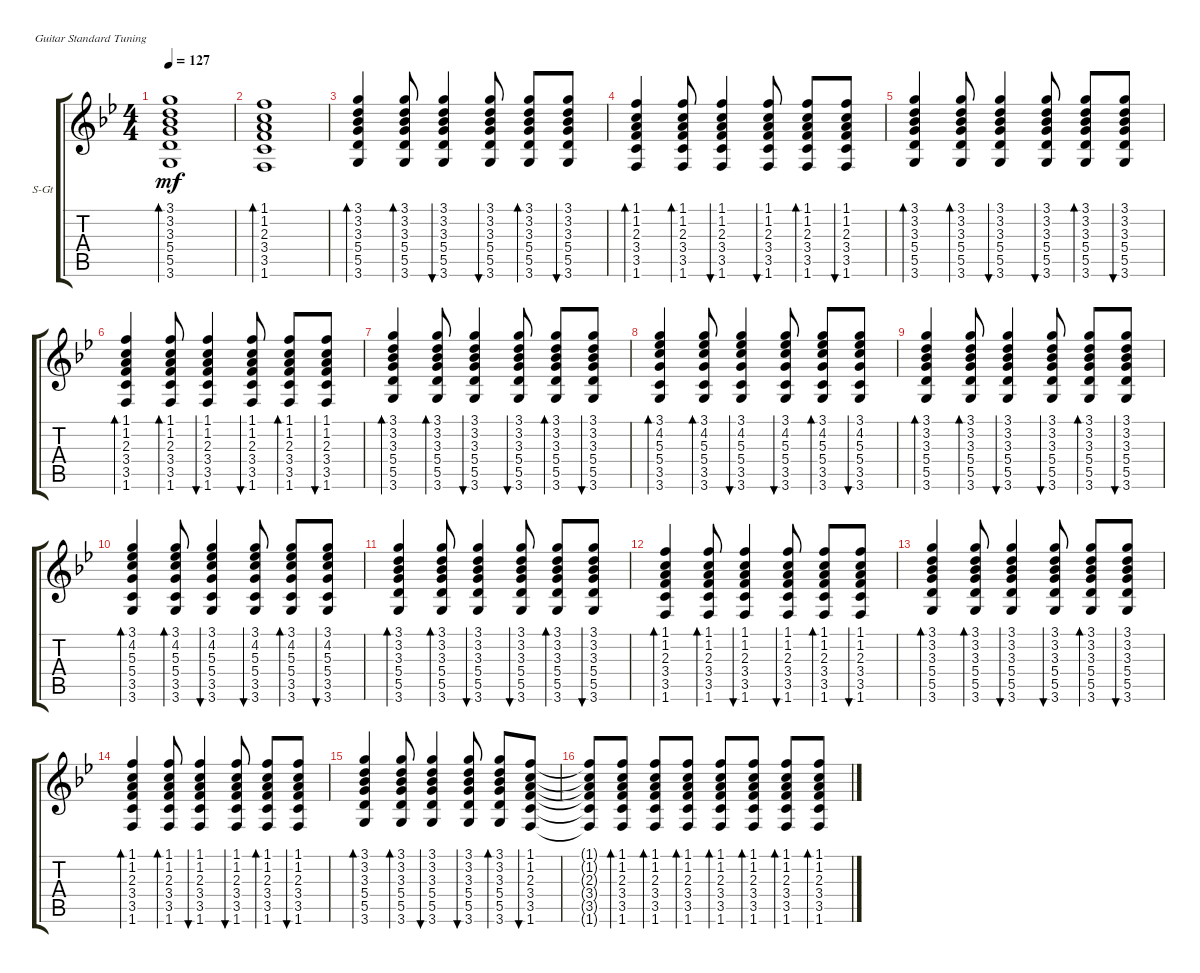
\defaultSystemsLayout 4
\bracketExtendMode groupsimilarinstruments
\firstSystemTrackNameOrientation horizontal
\otherSystemsTrackNameOrientation horizontal
\track ("Steel Guitar" "S-Gt") {instrument acousticguitarsteel}
\staff {score tabs}
\tuning (E4 B3 G3 D3 A2 E2)
\ts (4 4)
\tempo 127
\clef g2
\ks gminor
(3.6 5.5 5.4 3.3 3.2 3.1).1{bd 30 dy mf} |
(1.6 3.5 3.4 2.3 1.2 1.1).1{bd 30} |
(3.6 5.5 5.4 3.3 3.2 3.1).4{bd 30} (3.6 5.5 5.4 3.3 3.2 3.1).8{bd 30} (3.6 5.5 5.4 3.3 3.2 3.1).4{bu 30} (3.6 5.5 5.4 3.3 3.2 3.1).8{bu 30} (3.6 5.5 5.4 3.3 3.2 3.1).8{bd 30} (3.6 5.5 5.4 3.3 3.2 3.1).8{bu 30} |
(1.6 3.5 3.4 2.3 1.2 1.1).4{bd 30} (1.6 3.5 3.4 2.3 1.2 1.1).8{bd 30} (1.6 3.5 3.4 2.3 1.2 1.1).4{bu 30} (1.6 3.5 3.4 2.3 1.2 1.1).8{bu 30} (1.6 3.5 3.4 2.3 1.2 1.1).8{bd 30} (1.6 3.5 3.4 2.3 1.2 1.1).8{bu 30} |
(3.6 5.5 5.4 3.3 3.2 3.1).4{bd 30} (3.6 5.5 5.4 3.3 3.2 3.1).8{bd 30} (3.6 5.5 5.4 3.3 3.2 3.1).4{bu 30} (3.6 5.5 5.4 3.3 3.2 3.1).8{bu 30} (3.6 5.5 5.4 3.3 3.2 3.1).8{bd 30} (3.6 5.5 5.4 3.3 3.2 3.1).8{bu 30} |
(1.6 3.5 3.4 2.3 1.2 1.1).4{bd 30} (1.6 3.5 3.4 2.3 1.2 1.1).8{bd 30} (1.6 3.5 3.4 2.3 1.2 1.1).4{bu 30} (1.6 3.5 3.4 2.3 1.2 1.1).8{bu 30} (1.6 3.5 3.4 2.3 1.2 1.1).8{bd 30} (1.6 3.5 3.4 2.3 1.2 1.1).8{bu 30} |
(3.6 5.5 5.4 3.3 3.2 3.1).4{bd 30} (3.6 5.5 5.4 3.3 3.2 3.1).8{bd 30} (3.6 5.5 5.4 3.3 3.2 3.1).4{bu 30} (3.6 5.5 5.4 3.3 3.2 3.1).8{bu 30} (3.6 5.5 5.4 3.3 3.2 3.1).8{bd 30} (3.6 5.5 5.4 3.3 3.2 3.1).8{bu 30} |
(3.6 3.5 5.4 5.3 4.2 3.1).4{bd 30} (3.6 3.5 5.4 5.3 4.2 3.1).8{bd 30} (3.6 3.5 5.4 5.3 4.2 3.1).4{bu 30} (3.6 3.5 5.4 5.3 4.2 3.1).8{bu 30} (3.6 3.5 5.4 5.3 4.2 3.1).8{bd 30} (3.6 3.5 5.4 5.3 4.2 3.1).8{bu 30} |
(3.6 5.5 5.4 3.3 3.2 3.1).4{bd 30} (3.6 5.5 5.4 3.3 3.2 3.1).8{bd 30} (3.6 5.5 5.4 3.3 3.2 3.1).4{bu 30} (3.6 5.5 5.4 3.3 3.2 3.1).8{bu 30} (3.6 5.5 5.4 3.3 3.2 3.1).8{bd 30} (3.6 5.5 5.4 3.3 3.2 3.1).8{bu 30} |
(3.6 3.5 5.4 5.3 4.2 3.1).4{bd 30} (3.6 3.5 5.4 5.3 4.2 3.1).8{bd 30} (3.6 3.5 5.4 5.3 4.2 3.1).4{bu 30} (3.6 3.5 5.4 5.3 4.2 3.1).8{bu 30} (3.6 3.5 5.4 5.3 4.2 3.1).8{bd 30} (3.6 3.5 5.4 5.3 4.2 3.1).8{bu 30} |
(3.6 5.5 5.4 3.3 3.2 3.1).4{bd 30} (3.6 5.5 5.4 3.3 3.2 3.1).8{bd 30} (3.6 5.5 5.4 3.3 3.2 3.1).4{bu 30} (3.6 5.5 5.4 3.3 3.2 3.1).8{bu 30} (3.6 5.5 5.4 3.3 3.2 3.1).8{bd 30} (3.6 5.5 5.4 3.3 3.2 3.1).8{bu 30} |
(1.6 3.5 3.4 2.3 1.2 1.1).4{bd 30} (1.6 3.5 3.4 2.3 1.2 1.1).8{bd 30} (1.6 3.5 3.4 2.3 1.2 1.1).4{bu 30} (1.6 3.5 3.4 2.3 1.2 1.1).8{bu 30} (1.6 3.5 3.4 2.3 1.2 1.1).8{bd 30} (1.6 3.5 3.4 2.3 1.2 1.1).8{bu 30} |
(3.6 5.5 5.4 3.3 3.2 3.1).4{bd 30} (3.6 5.5 5.4 3.3 3.2 3.1).8{bd 30} (3.6 5.5 5.4 3.3 3.2 3.1).4{bu 30} (3.6 5.5 5.4 3.3 3.2 3.1).8{bu 30} (3.6 5.5 5.4 3.3 3.2 3.1).8{bd 30} (3.6 5.5 5.4 3.3 3.2 3.1).8{bu 30} |
(1.6 3.5 3.4 2.3 1.2 1.1).4{bd 30} (1.6 3.5 3.4 2.3 1.2 1.1).8{bd 30} (1.6 3.5 3.4 2.3 1.2 1.1).4{bu 30} (1.6 3.5 3.4 2.3 1.2 1.1).8{bu 30} (1.6 3.5 3.4 2.3 1.2 1.1).8{bd 30} (1.6 3.5 3.4 2.3 1.2 1.1).8{bu 30} |
(3.6 5.5 5.4 3.3 3.2 3.1).4{bd 30} (3.6 5.5 5.4 3.3 3.2 3.1).8{bd 30} (3.6 5.5 5.4 3.3 3.2 3.1).4{bu 30} (3.6 5.5 5.4 3.3 3.2 3.1).8{bu 30} (3.6 5.5 5.4 3.3 3.2 3.1).8{bd 30} (1.6 3.5 3.4 2.3 1.2 1.1).8{bu 30} |
(1.6{t} 3.5{t} 3.4{t} 2.3{t} 1.2{t} 1.1{t}).8 (1.6 3.5 3.4 2.3 1.2 1.1).8{bd 30} (1.6 3.5 3.4 2.3 1.2 1.1).8{bd 30} (1.6 3.5 3.4 2.3 1.2 1.1).8{bd 30} (1.6 3.5 3.4 2.3 1.2 1.1).8{bd 30} (1.6 3.5 3.4 2.3 1.2 1.1).8{bd 30} (1.6 3.5 3.4 2.3 1.2 1.1).8{bd 30} (1.6 3.5 3.4 2.3 1.2 1.1).8{bd 30}
